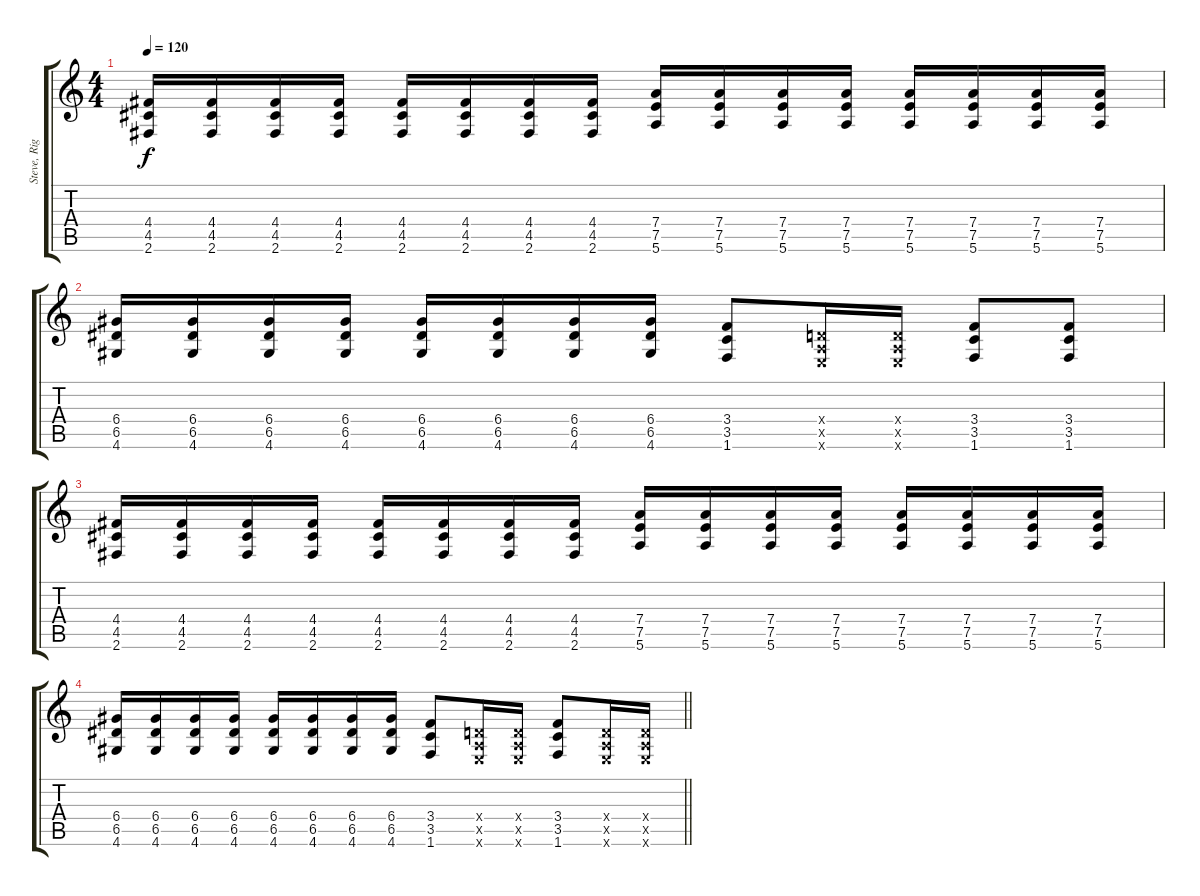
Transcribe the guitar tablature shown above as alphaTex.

\track ("Steve, Righ?" "Steve, Rig") {instrument overdrivenguitar}
\staff {score tabs}
\tuning (E4 B3 G3 D3 A2 E2) {hide}
\ts (4 4)
\tempo 120
\clef g2
\ks c
(4.4 4.5 2.6).16{dy f} (4.4 4.5 2.6).16 (4.4 4.5 2.6).16 (4.4 4.5 2.6).16 (4.4 4.5 2.6).16 (4.4 4.5 2.6).16 (4.4 4.5 2.6).16 (4.4 4.5 2.6).16 (7.4 7.5 5.6).16 (7.4 7.5 5.6).16 (7.4 7.5 5.6).16 (7.4 7.5 5.6).16 (7.4 7.5 5.6).16 (7.4 7.5 5.6).16 (7.4 7.5 5.6).16 (7.4 7.5 5.6).16 |
(6.4 6.5 4.6).16 (6.4 6.5 4.6).16 (6.4 6.5 4.6).16 (6.4 6.5 4.6).16 (6.4 6.5 4.6).16 (6.4 6.5 4.6).16 (6.4 6.5 4.6).16 (6.4 6.5 4.6).16 (3.4 3.5 1.6).8 (0.4{x} 0.5{x} 0.6{x}).16 (0.4{x} 0.5{x} 0.6{x}).16 (3.4 3.5 1.6).8 (3.4 3.5 1.6).8 |
(4.4 4.5 2.6).16 (4.4 4.5 2.6).16 (4.4 4.5 2.6).16 (4.4 4.5 2.6).16 (4.4 4.5 2.6).16 (4.4 4.5 2.6).16 (4.4 4.5 2.6).16 (4.4 4.5 2.6).16 (7.4 7.5 5.6).16 (7.4 7.5 5.6).16 (7.4 7.5 5.6).16 (7.4 7.5 5.6).16 (7.4 7.5 5.6).16 (7.4 7.5 5.6).16 (7.4 7.5 5.6).16 (7.4 7.5 5.6).16 |
\barLineRight lightlight
(6.4 6.5 4.6).16 (6.4 6.5 4.6).16 (6.4 6.5 4.6).16 (6.4 6.5 4.6).16 (6.4 6.5 4.6).16 (6.4 6.5 4.6).16 (6.4 6.5 4.6).16 (6.4 6.5 4.6).16 (3.4 3.5 1.6).8 (0.4{x} 0.5{x} 0.6{x}).16 (0.4{x} 0.5{x} 0.6{x}).16 (3.4 3.5 1.6).8 (0.4{x} 0.5{x} 0.6{x}).16 (0.4{x} 0.5{x} 0.6{x}).16
